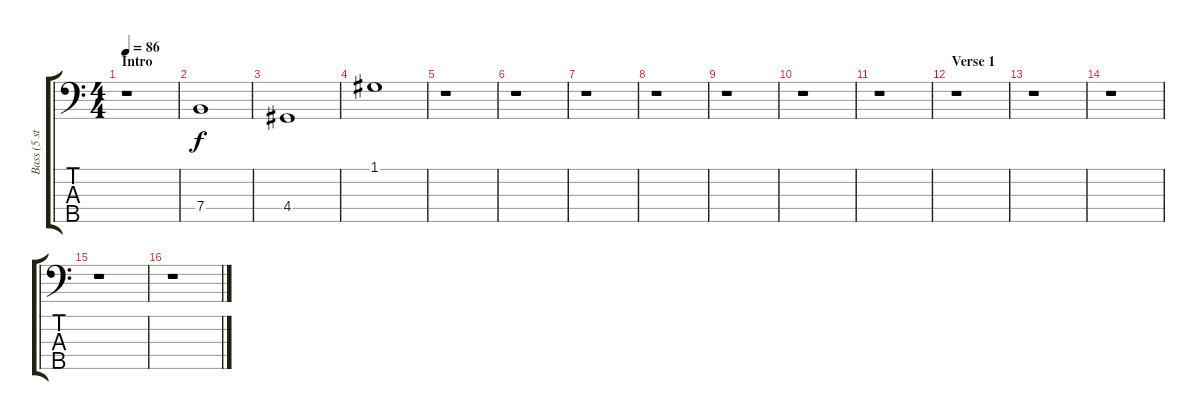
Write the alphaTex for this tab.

\track ("Bass (5 strings)" "Bass (5 st") {instrument electricbassfinger}
\staff {score tabs}
\tuning (G2 D2 A1 E1 B0) {hide}
\ts (4 4)
\section ("" "Intro")
\tempo 86
\clef f4
\ks c
r.1{dy f volume 11 instrument fx3crystal} |
7.4.1 |
4.4.1 |
1.1.1 |
r.1 |
r.1 |
r.1 |
r.1 |
r.1 |
r.1 |
r.1 |
\section ("" "Verse 1")
r.1 |
r.1 |
r.1 |
r.1 |
r.1
